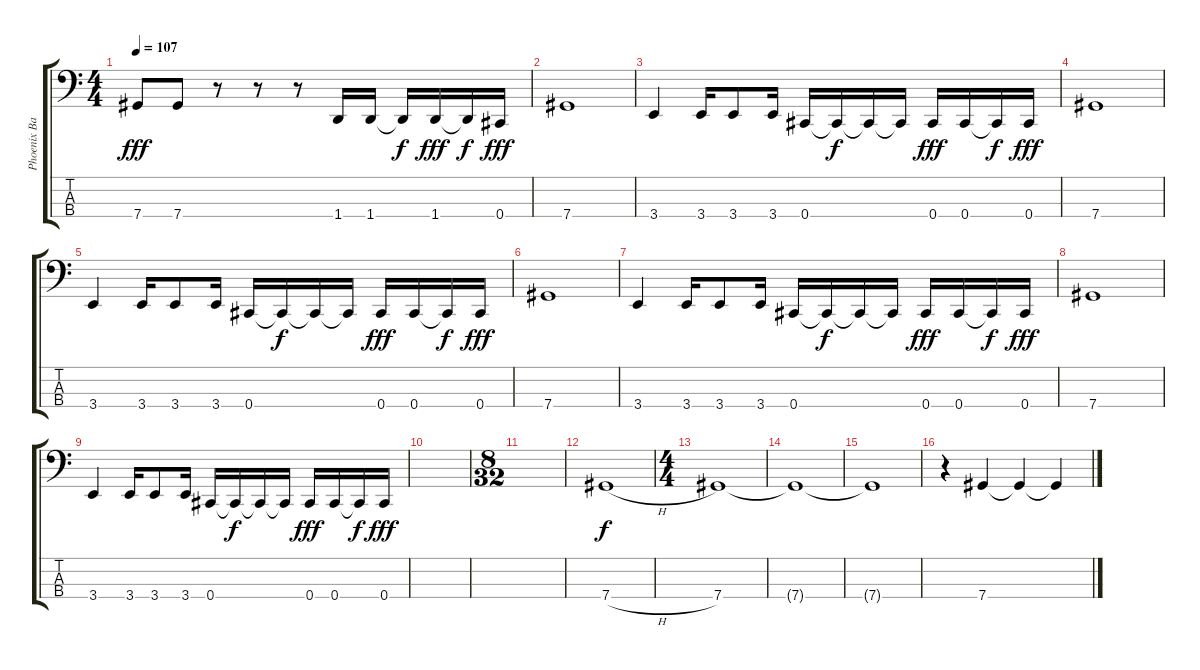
\track ("Phoenix Bass2" "Phoenix Ba") {instrument electricbasspick}
\staff {score tabs}
\tuning (Gb2 Db2 Ab1 Db1) {hide}
\ts (4 4)
\tempo 107
\clef f4
\ks c
7.4.8{dy fff} 7.4.8 r.8 r.8 r.8 1.4.16 1.4.16 1.4{t}.16{dy f} 1.4.16{dy fff} 1.4{t}.16{dy f} 0.4.16{dy fff} |
7.4.1 |
3.4.4 3.4.16 3.4.8 3.4.16 0.4.16 0.4{t}.16{dy f} 0.4{t}.16 0.4{t}.16 0.4.16{dy fff} 0.4.16 0.4{t}.16{dy f} 0.4.16{dy fff} |
7.4.1 |
3.4.4 3.4.16 3.4.8 3.4.16 0.4.16 0.4{t}.16{dy f} 0.4{t}.16 0.4{t}.16 0.4.16{dy fff} 0.4.16 0.4{t}.16{dy f} 0.4.16{dy fff} |
7.4.1 |
3.4.4 3.4.16 3.4.8 3.4.16 0.4.16 0.4{t}.16{dy f} 0.4{t}.16 0.4{t}.16 0.4.16{dy fff} 0.4.16 0.4{t}.16{dy f} 0.4.16{dy fff} |
7.4.1 |
3.4.4 3.4.16 3.4.8 3.4.16 0.4.16 0.4{t}.16{dy f} 0.4{t}.16 0.4{t}.16 0.4.16{dy fff} 0.4.16 0.4{t}.16{dy f} 0.4.16{dy fff} |
|
\ts (8 32)
|
7.4{h}.1{dy f} |
\ts (4 4)
7.4.1 |
7.4{t}.1 |
7.4{t}.1 |
r.4 7.4.4 7.4{t}.4 7.4{t}.4
